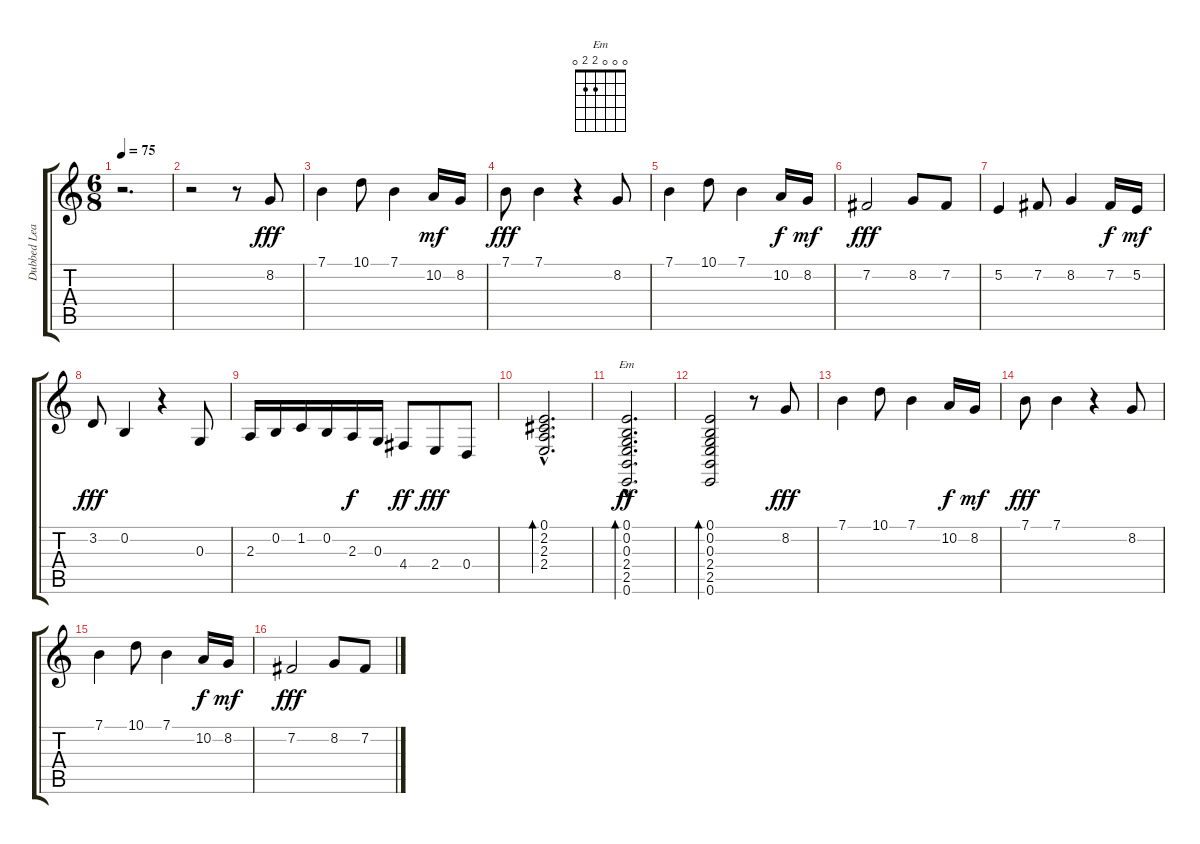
\track ("Dubbed Lead" "Dubbed Lea") {instrument orchestralharp}
\staff {score tabs}
\tuning (E4 B3 G3 D3 A2 E2) {hide}
\chord ("Em" 0 0 0 2 2 0)
\ts (6 8)
\tempo 75
\clef g2
\ks c
r.2{d dy fff instrument orchestralharp} |
r.2 r.8 8.2.8 |
7.1.4 10.1.8 7.1.4 10.2.16{dy mf} 8.2.16 |
7.1.8{dy fff} 7.1.4 r.4 8.2.8 |
7.1.4 10.1.8 7.1.4 10.2.16{dy f} 8.2.16{dy mf} |
7.2.2{dy fff} 8.2.8 7.2.8 |
5.2.4 7.2.8 8.2.4 7.2.16{dy f} 5.2.16{dy mf} |
3.2.8{dy fff} 0.2.4 r.4 0.3.8 |
2.3.16 0.2.16 1.2.16 0.2.16 2.3.16{dy f} 0.3.16 4.4.8{dy ff} 2.4.8{dy fff} 0.4.8 |
(0.1{hac} 2.2{hac} 2.3{hac} 2.4{hac}).2{d bd 240} |
(0.1{hac} 0.2{hac} 0.3{hac} 2.4{hac} 2.5{hac} 0.6{hac}).2{d bd 240 ch "Em" dy ff} |
(0.1 0.2 0.3 2.4 2.5 0.6).2{bd 240} r.8 8.2.8{dy fff} |
7.1.4 10.1.8 7.1.4 10.2.16{dy f} 8.2.16{dy mf} |
7.1.8{dy fff} 7.1.4 r.4 8.2.8 |
7.1.4 10.1.8 7.1.4 10.2.16{dy f} 8.2.16{dy mf} |
7.2.2{dy fff} 8.2.8 7.2.8
